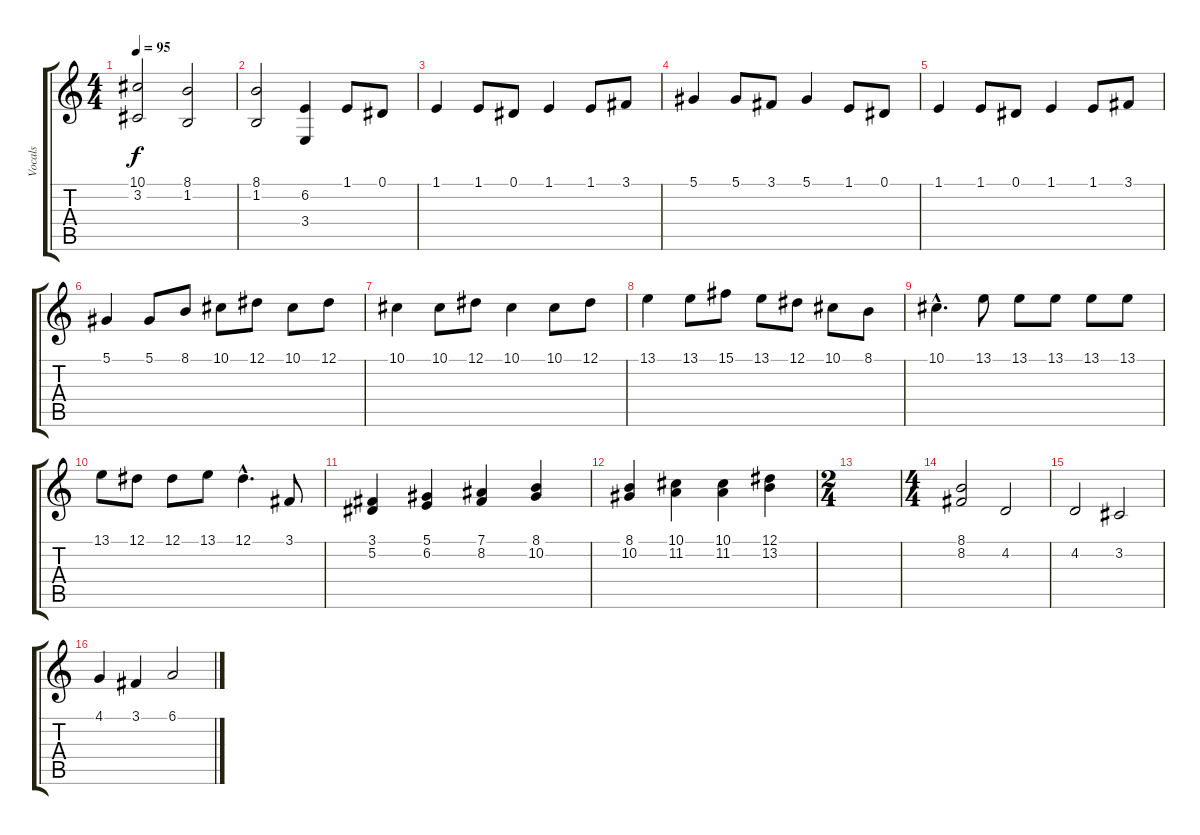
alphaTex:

\track ("Vocals" "Vocals") {instrument lead6voice}
\staff {score tabs}
\tuning (Eb4 Bb3 Gb3 Db3 Ab2 Eb2) {hide}
\ts (4 4)
\tempo 95
\clef g2
\ks c
(10.1 3.2).2{dy f} (8.1 1.2).2 |
(8.1 1.2).2 (6.2 3.4).4 1.1.8 0.1.8 |
1.1.4 1.1.8 0.1.8 1.1.4 1.1.8 3.1.8 |
5.1.4 5.1.8 3.1.8 5.1.4 1.1.8 0.1.8 |
1.1.4 1.1.8 0.1.8 1.1.4 1.1.8 3.1.8 |
5.1.4 5.1.8 8.1.8 10.1.8 12.1.8 10.1.8 12.1.8 |
10.1.4 10.1.8 12.1.8 10.1.4 10.1.8 12.1.8 |
13.1.4 13.1.8 15.1.8 13.1.8 12.1.8 10.1.8 8.1.8 |
10.1{hac}.4{d} 13.1.8 13.1.8 13.1.8 13.1.8 13.1.8 |
13.1.8 12.1.8 12.1.8 13.1.8 12.1{hac}.4{d} 3.1.8 |
(3.1 5.2).4 (5.1 6.2).4 (7.1 8.2).4 (8.1 10.2).4 |
(8.1 10.2).4 (10.1 11.2).4 (10.1 11.2).4 (12.1 13.2).4 |
\ts (2 4)
|
\ts (4 4)
(8.1 8.2).2 4.2.2 |
4.2.2 3.2.2 |
4.1.4 3.1.4 6.1.2
